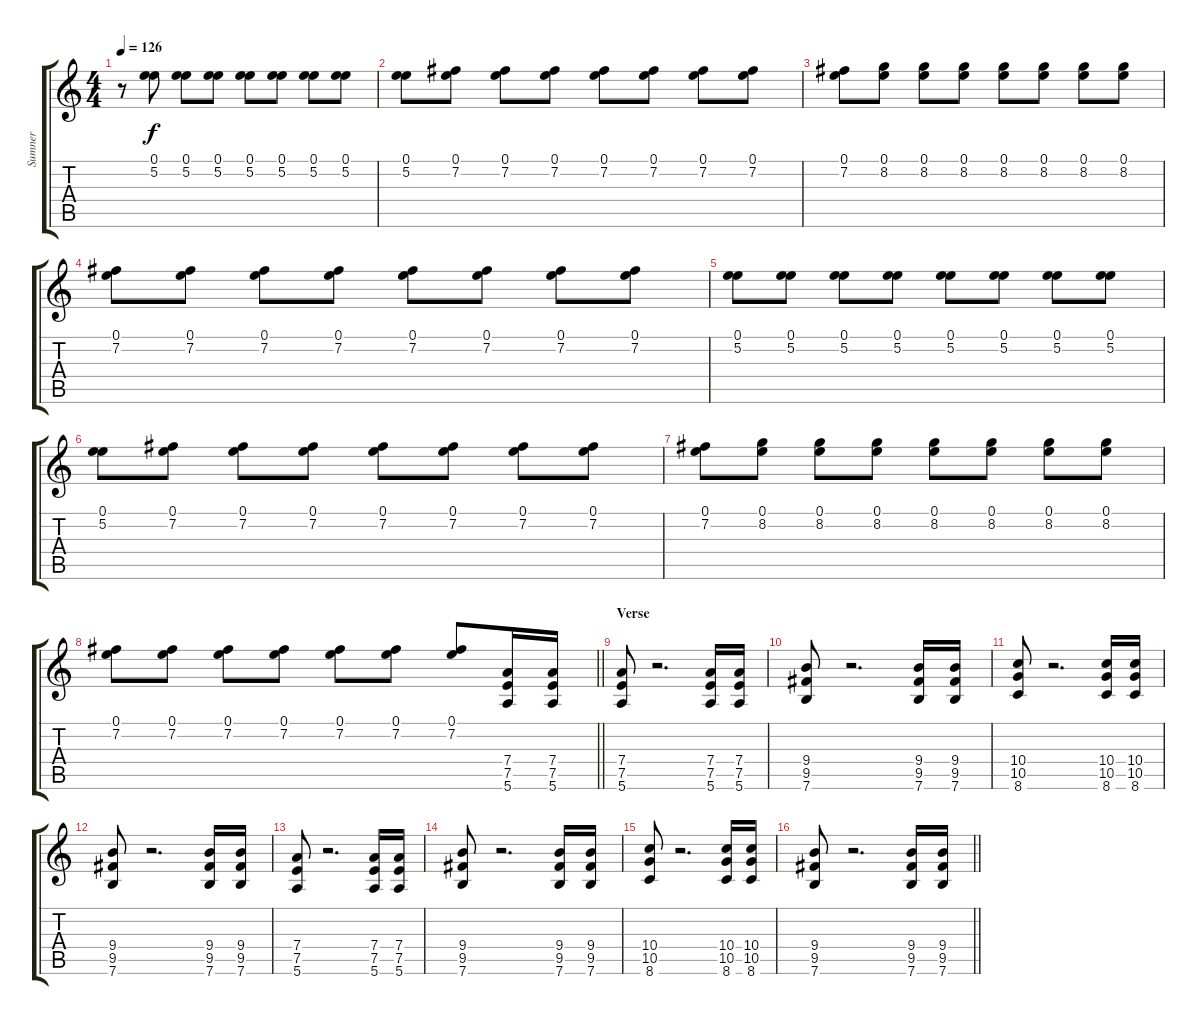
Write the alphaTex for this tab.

\track ("Sumner" "Sumner") {instrument overdrivenguitar}
\staff {score tabs}
\tuning (E4 B3 G3 D3 A2 E2) {hide}
\ts (4 4)
\tempo 126
\clef g2
\ks c
r.8{dy f} (0.1 5.2).8 (0.1 5.2).8 (0.1 5.2).8 (0.1 5.2).8 (0.1 5.2).8 (0.1 5.2).8 (0.1 5.2).8 |
(0.1 5.2).8 (0.1 7.2).8 (0.1 7.2).8 (0.1 7.2).8 (0.1 7.2).8 (0.1 7.2).8 (0.1 7.2).8 (0.1 7.2).8 |
(0.1 7.2).8 (0.1 8.2).8 (0.1 8.2).8 (0.1 8.2).8 (0.1 8.2).8 (0.1 8.2).8 (0.1 8.2).8 (0.1 8.2).8 |
(0.1 7.2).8 (0.1 7.2).8 (0.1 7.2).8 (0.1 7.2).8 (0.1 7.2).8 (0.1 7.2).8 (0.1 7.2).8 (0.1 7.2).8 |
(0.1 5.2).8 (0.1 5.2).8 (0.1 5.2).8 (0.1 5.2).8 (0.1 5.2).8 (0.1 5.2).8 (0.1 5.2).8 (0.1 5.2).8 |
(0.1 5.2).8 (0.1 7.2).8 (0.1 7.2).8 (0.1 7.2).8 (0.1 7.2).8 (0.1 7.2).8 (0.1 7.2).8 (0.1 7.2).8 |
(0.1 7.2).8 (0.1 8.2).8 (0.1 8.2).8 (0.1 8.2).8 (0.1 8.2).8 (0.1 8.2).8 (0.1 8.2).8 (0.1 8.2).8 |
\barLineRight lightlight
(0.1 7.2).8 (0.1 7.2).8 (0.1 7.2).8 (0.1 7.2).8 (0.1 7.2).8 (0.1 7.2).8 (0.1 7.2).8 (7.4 7.5 5.6).16 (7.4 7.5 5.6).16 |
\section ("" "Verse")
(7.4 7.5 5.6).8 r.2{d} (7.4 7.5 5.6).16 (7.4 7.5 5.6).16 |
(9.4 9.5 7.6).8 r.2{d} (9.4 9.5 7.6).16 (9.4 9.5 7.6).16 |
(10.4 10.5 8.6).8 r.2{d} (10.4 10.5 8.6).16 (10.4 10.5 8.6).16 |
(9.4 9.5 7.6).8 r.2{d} (9.4 9.5 7.6).16 (9.4 9.5 7.6).16 |
(7.4 7.5 5.6).8 r.2{d} (7.4 7.5 5.6).16 (7.4 7.5 5.6).16 |
(9.4 9.5 7.6).8 r.2{d} (9.4 9.5 7.6).16 (9.4 9.5 7.6).16 |
(10.4 10.5 8.6).8 r.2{d} (10.4 10.5 8.6).16 (10.4 10.5 8.6).16 |
\barLineRight lightlight
(9.4 9.5 7.6).8 r.2{d} (9.4 9.5 7.6).16 (9.4 9.5 7.6).16
